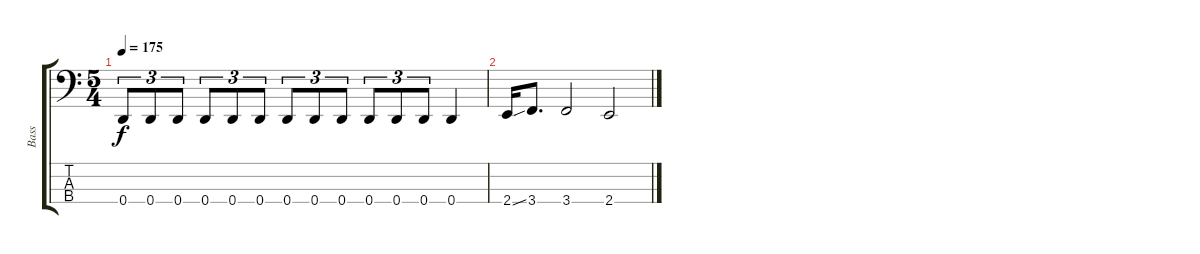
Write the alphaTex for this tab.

\track ("Bass" "Bass") {instrument electricbasspick}
\staff {score tabs}
\tuning (F2 C2 G1 D1) {hide}
\ts (5 4)
\tempo 175
\clef f4
\ks c
0.4.8{tu (3 2) dy f} 0.4.8{tu (3 2)} 0.4.8{tu (3 2)} 0.4.8{tu (3 2)} 0.4.8{tu (3 2)} 0.4.8{tu (3 2)} 0.4.8{tu (3 2)} 0.4.8{tu (3 2)} 0.4.8{tu (3 2)} 0.4.8{tu (3 2)} 0.4.8{tu (3 2)} 0.4.8{tu (3 2)} 0.4.4 |
2.4{ss}.16 3.4.8{d} 3.4.2 2.4.2
